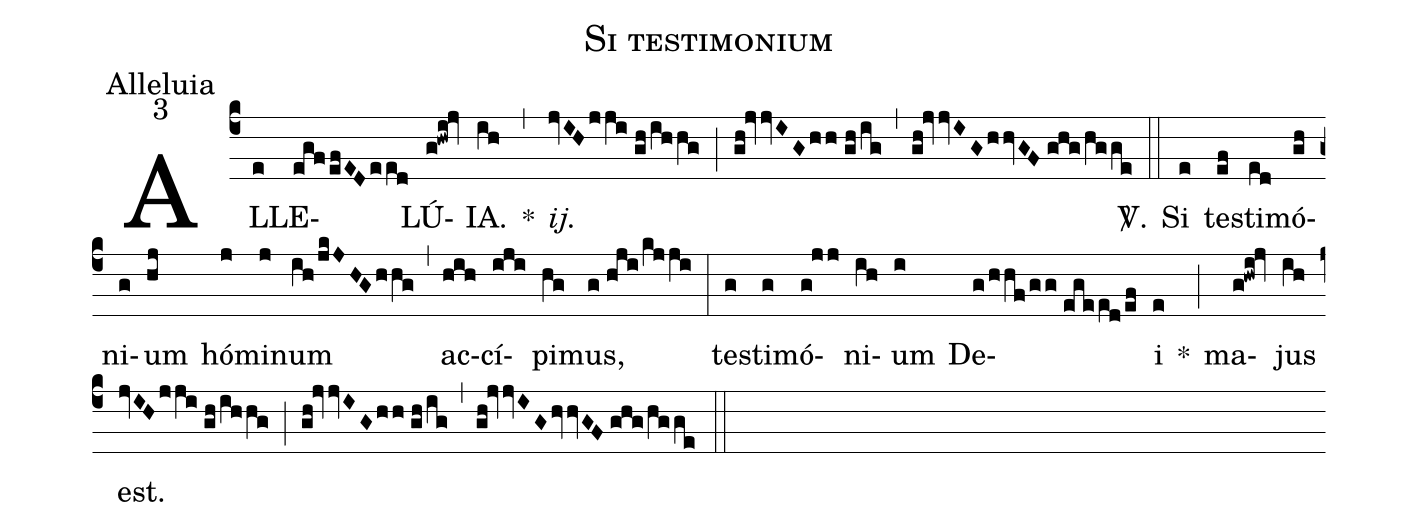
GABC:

name:Si testimonium;
office-part:Alleluia;
mode:3;
%%
(c4) AL(e)LE(egf/efEDeed)LÚ(g!hwi!jv)IA.(ih) *(,) <i>ij.</i>(jvIHjji//gh/ihhg) (;) (gh!jvvIGhh//gh/ig) (,) (gh!jvvIGhhvGF//ghg/hgge) <sp>V/</sp>.(::) Si(e) te(ef)sti(ed)mó(gh)ni(g)um(hj) hó(j)mi(j)num(ih/jkJHGhhg) (,) ac(hih)cí(iji)pi(hg)mus,(g//hji/kjji) (:) te(g)sti(g)mó(g!jj)ni(ih)um(i) De(g/hhf/gg//egeed/ef)i(e) *(;) ma(g!hwi!jv)jus(ih) est.(jvIHjji//gh/ihhg) (;) (gh!jvvIGhh//gh/ig) (,) (gh!jvvIGhvvGF//ghg/hgge) (::)
